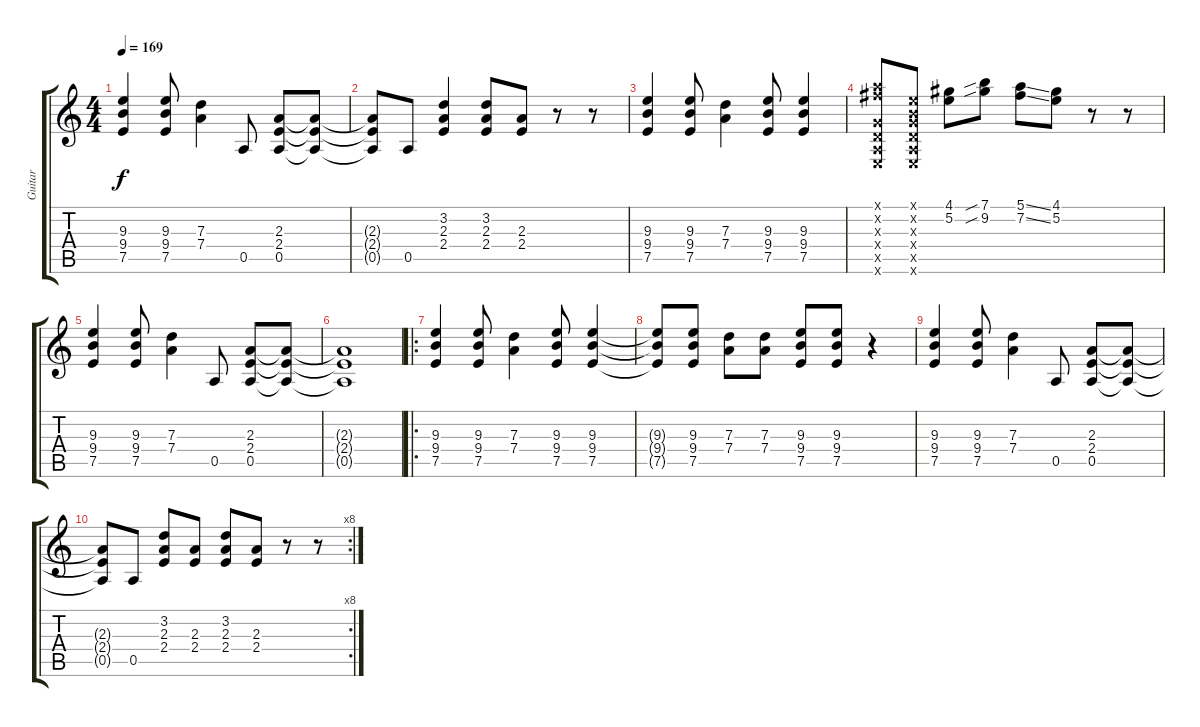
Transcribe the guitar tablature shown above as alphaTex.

\track ("Guitar" "Guitar") {instrument overdrivenguitar}
\staff {score tabs}
\tuning (E4 B3 G3 D3 A2 E2) {hide}
\ts (4 4)
\tempo 169
\clef g2
\ks c
(9.3 9.4 7.5).4{dy f} (9.3 9.4 7.5).8 (7.3 7.4).4 0.5.8 (2.3 2.4 0.5).8 (2.3{t} 2.4{t} 0.5{t}).8 |
(2.3{t} 2.4{t} 0.5{t}).8 0.5.8 (3.2 2.3 2.4).4 (3.2 2.3 2.4).8 (2.3 2.4).8 r.8 r.8 |
(9.3 9.4 7.5).4 (9.3 9.4 7.5).8 (7.3 7.4).4 (9.3 9.4 7.5).8 (9.3 9.4 7.5).4 |
(5.1{x} 7.2{x} 0.3{x} 0.4{x} 0.5{x} 0.6{x}).8 (0.1{x} 0.2{x} 0.3{x} 0.4{x} 0.5{x} 0.6{x}).8 (4.1 5.2).8 (7.1{sib} 9.2{sib}).8 (5.1{ss} 7.2{ss}).8 (4.1 5.2).8 r.8 r.8 |
(9.3 9.4 7.5).4 (9.3 9.4 7.5).8 (7.3 7.4).4 0.5.8 (2.3 2.4 0.5).8 (2.3{t} 2.4{t} 0.5{t}).8 |
(2.3{t} 2.4{t} 0.5{t}).1 |
\ro
(9.3 9.4 7.5).4 (9.3 9.4 7.5).8 (7.3 7.4).4 (9.3 9.4 7.5).8 (9.3 9.4 7.5).4 |
(9.3{t} 9.4{t} 7.5{t}).8 (9.3 9.4 7.5).8 (7.3 7.4).8 (7.3 7.4).8 (9.3 9.4 7.5).8 (9.3 9.4 7.5).8 r.4 |
(9.3 9.4 7.5).4 (9.3 9.4 7.5).8 (7.3 7.4).4 0.5.8 (2.3 2.4 0.5).8 (2.3{t} 2.4{t} 0.5{t}).8 |
\rc 8
(2.3{t} 2.4{t} 0.5{t}).8 0.5.8 (3.2 2.3 2.4).8 (2.3 2.4).8 (3.2 2.3 2.4).8 (2.3 2.4).8 r.8 r.8
